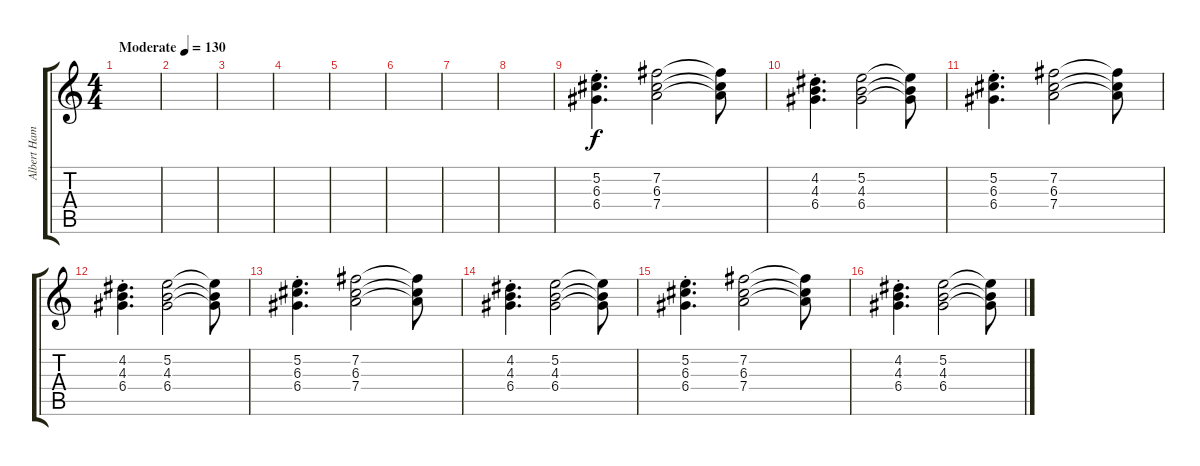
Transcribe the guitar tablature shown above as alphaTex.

\track ("Albert Hammond Jr." "Albert Ham") {instrument overdrivenguitar}
\staff {score tabs}
\tuning (E4 B3 G3 D3 A2 E2) {hide}
\ts (4 4)
\tempo (130 "Moderate")
\clef g2
\ks c
|
|
|
|
|
|
|
|
(5.2{st} 6.3{st} 6.4{st}).4{d} (7.2 6.3 7.4).2 (7.2{t} 6.3{t} 7.4{t}).8 |
(4.2{st} 4.3{st} 6.4{st}).4{d} (5.2 4.3 6.4).2 (5.2{t} 4.3{t} 6.4{t}).8 |
(5.2{st} 6.3{st} 6.4{st}).4{d} (7.2 6.3 7.4).2 (7.2{t} 6.3{t} 7.4{t}).8 |
(4.2{st} 4.3{st} 6.4{st}).4{d} (5.2 4.3 6.4).2 (5.2{t} 4.3{t} 6.4{t}).8 |
(5.2{st} 6.3{st} 6.4{st}).4{d} (7.2 6.3 7.4).2 (7.2{t} 6.3{t} 7.4{t}).8 |
(4.2{st} 4.3{st} 6.4{st}).4{d} (5.2 4.3 6.4).2 (5.2{t} 4.3{t} 6.4{t}).8 |
(5.2{st} 6.3{st} 6.4{st}).4{d} (7.2 6.3 7.4).2 (7.2{t} 6.3{t} 7.4{t}).8 |
(4.2{st} 4.3{st} 6.4{st}).4{d} (5.2 4.3 6.4).2 (5.2{t} 4.3{t} 6.4{t}).8
